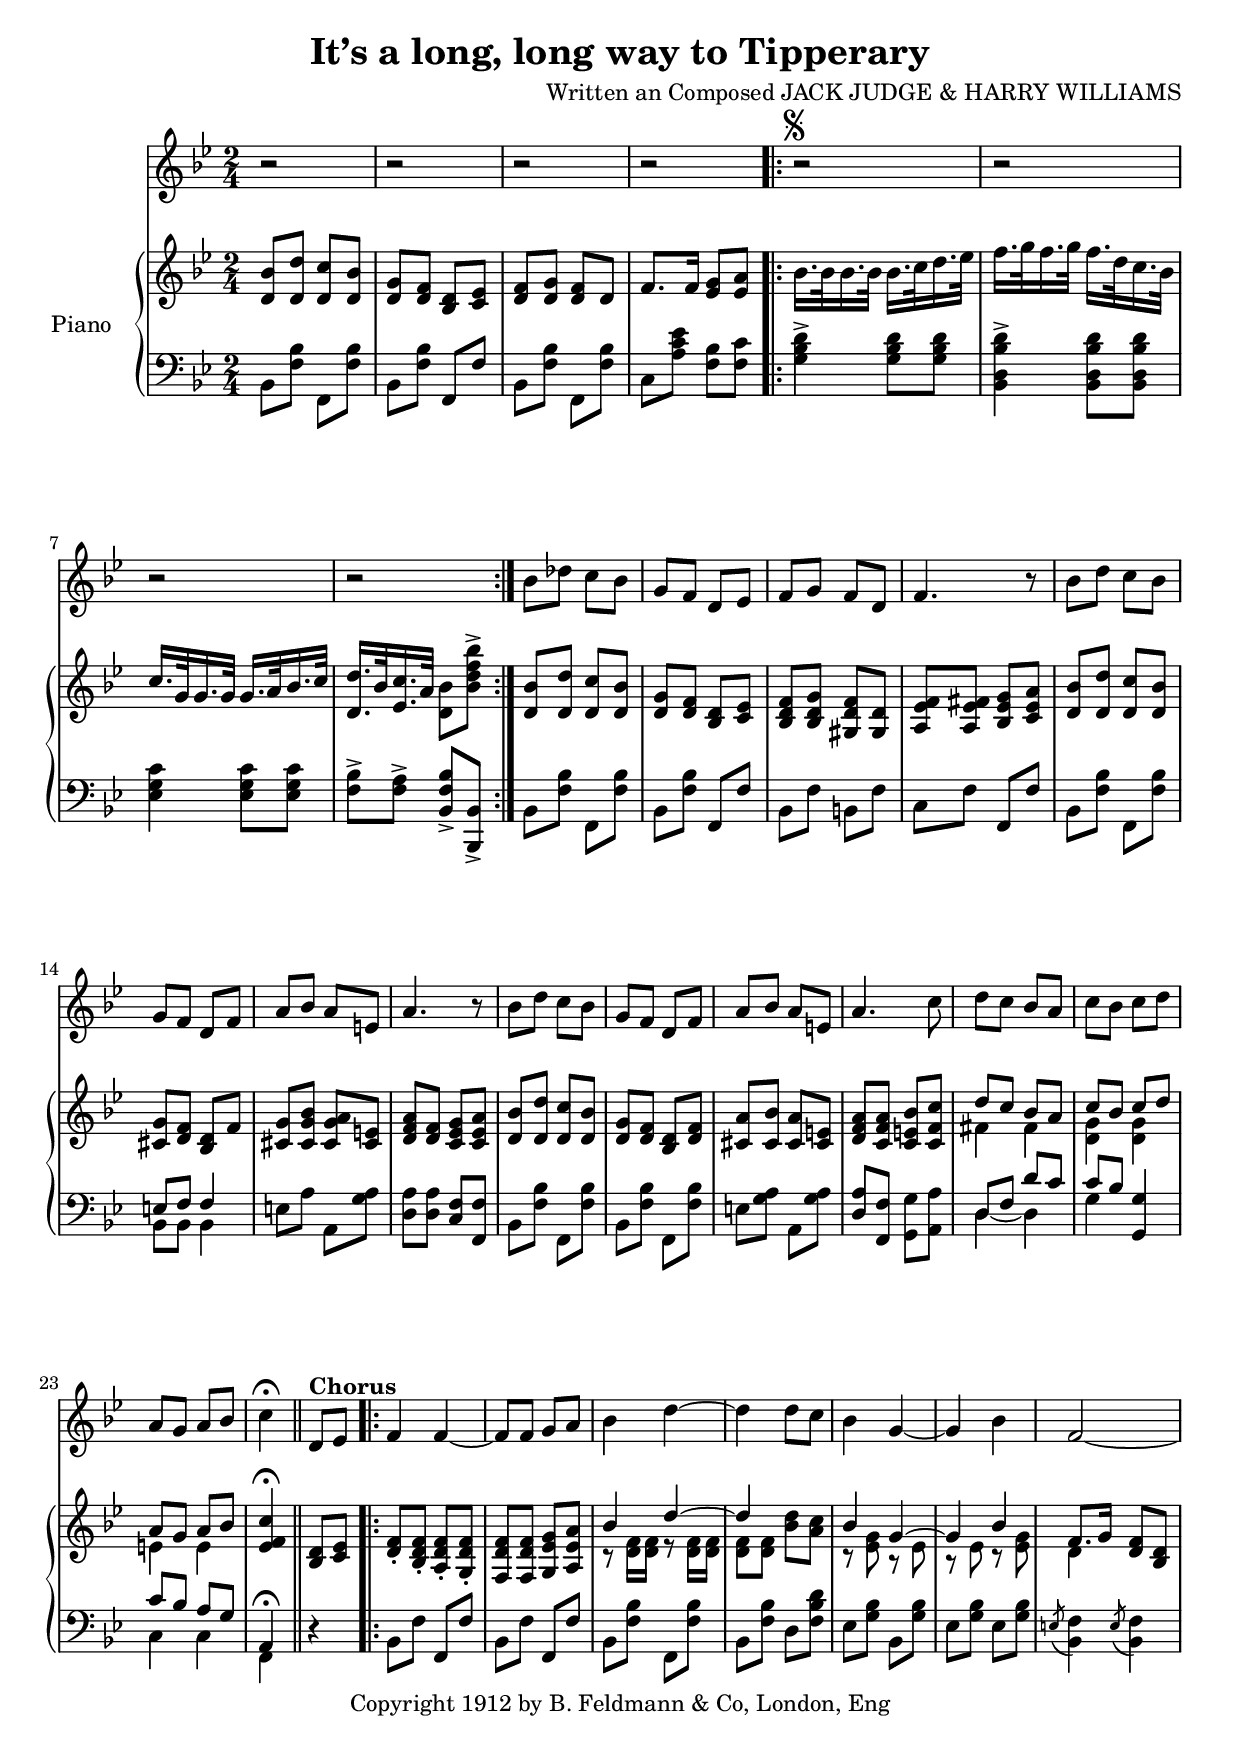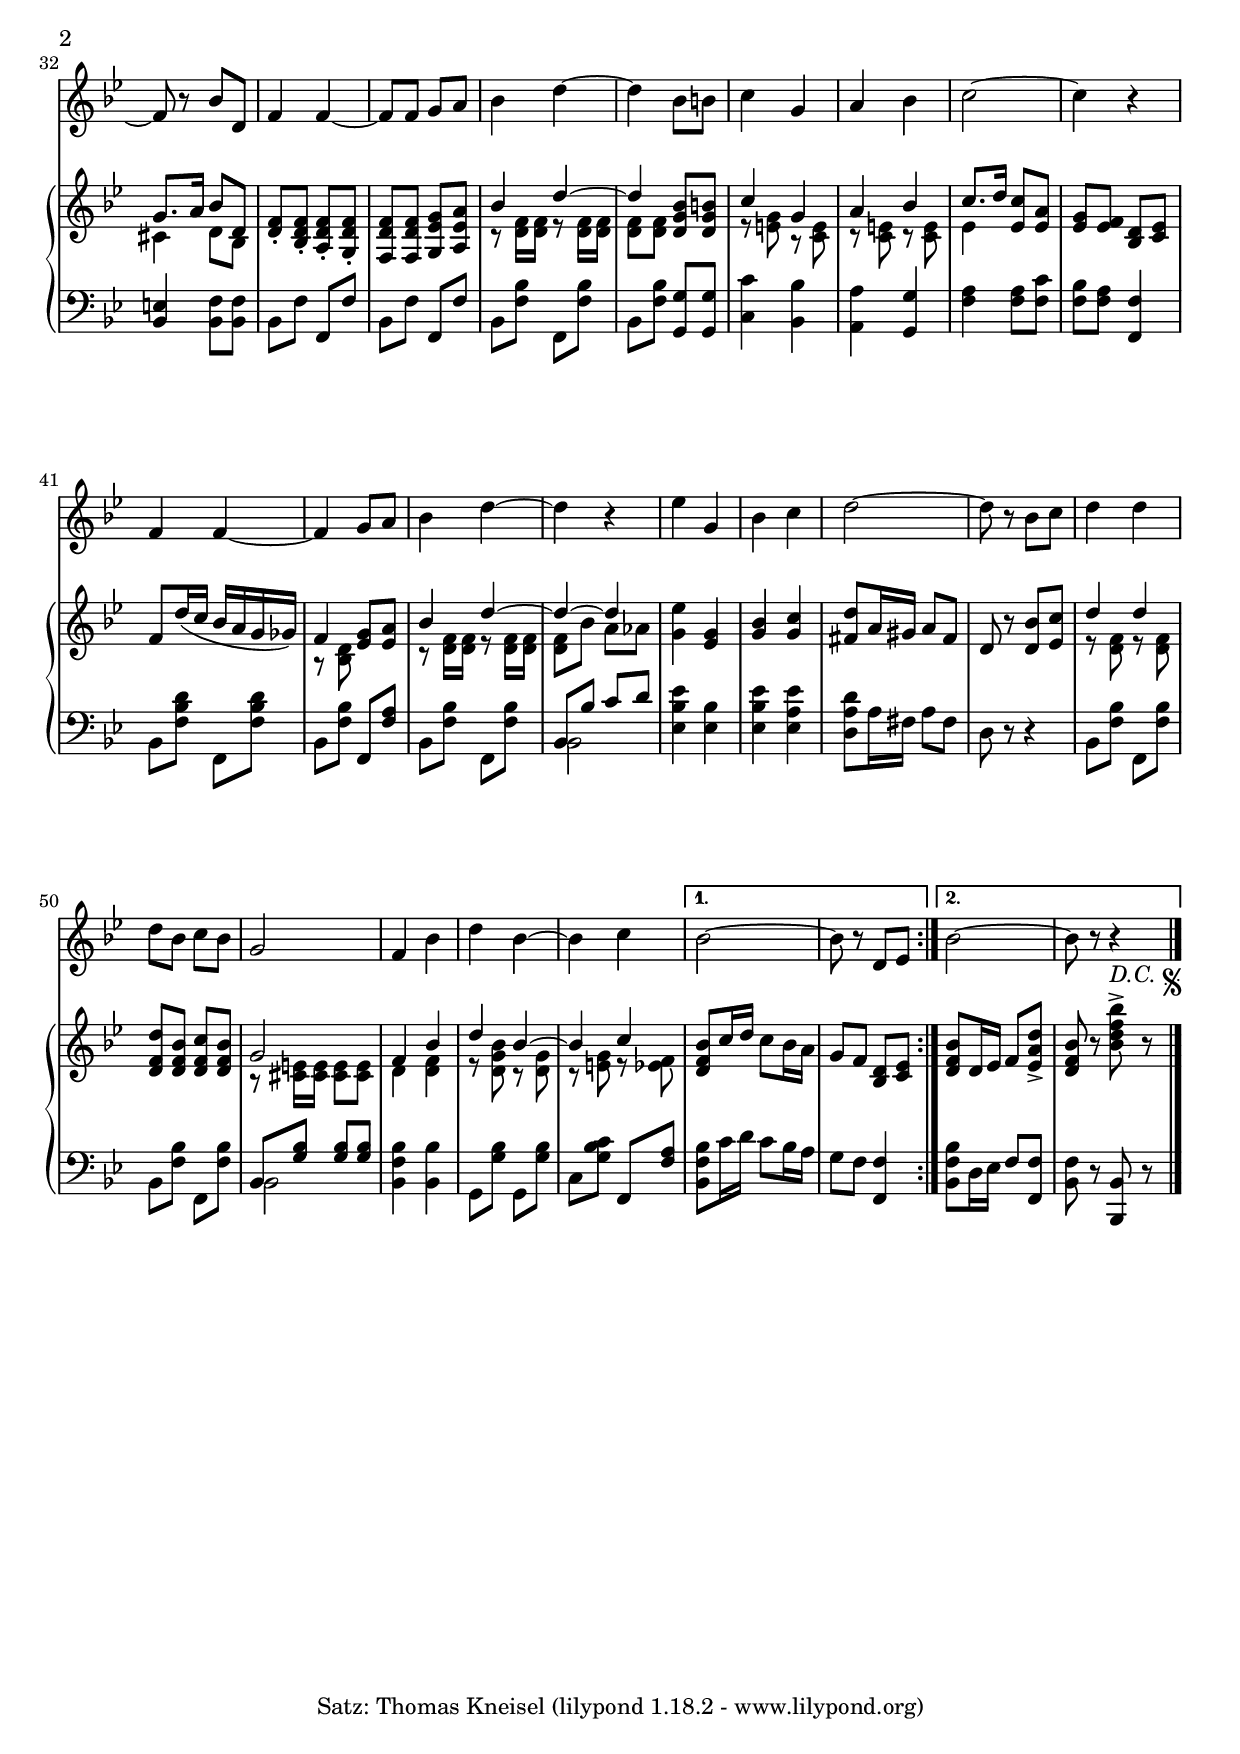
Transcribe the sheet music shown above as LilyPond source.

\version "2.18.2"

\header {
  % The following fields are centered
  %dedication = "Dedication"
  title = "It’s a long, long way to Tipperary"
  % subtitle = "subtitle"
  %subsubtitle = "Subsubtitle"

  % The following fields are evenly spread on one line
  % the field "instrument" also appears on following pages
  %instrument = \markup \with-color #green "Instrument"
  % poet = "poet"
  composer = "Written an Composed JACK JUDGE & HARRY WILLIAMS"

  % The following fields are placed at opposite ends of the same line
  % meter = "Meter"
  % arranger = "arranger"
  % The following fields are centered at the bottom
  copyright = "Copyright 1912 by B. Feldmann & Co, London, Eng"
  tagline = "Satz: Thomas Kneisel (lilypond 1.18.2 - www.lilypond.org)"
}

singerMelody = \new Voice = "melody"
\relative c'' {
  \clef "treble" \key bes \major \time 2/4
  r2 |
  r2 |
  r2 |
  r2 |
  \repeat volta 2 {
    r2^\markup { \musicglyph #"scripts.segno" } |
    r2 |
    r2 |
    r2 |
  }

  bes8 des c bes |
  g8 f d es |
  f8 g f d |
  f4. r8 |
  bes8 d c bes |
  g8 f d f |
  a8 bes a e |
  a4. r8 |
  bes8 d c bes |
  g8 f d f |
  a8 bes a e |
  a4. c8|
  d8 c bes a |
  c8 bes c d |
  a8 g a bes |
  c4\fermata \bar "||"  d,8^\markup { \bold Chorus } es |

  \repeat volta 2 {
    f4 f~ |
    f8 f g a |
    bes 4 d~ |
    d4 d8 c |
    bes4 g~ |
    g4  bes |
    f2~ |
    f8 r bes d, |
    f4 f~ |
    f8 f g a |
    bes4 d~ |
    d4 bes8 b |
    c4 g |
    a4 bes |
    c2~ |
    c4 r |
    f,4 f~ |
    f4 g8 a |
    bes4 d~ |
    d4 r |
    es4 g, |
    bes4 c |
    d2~ |
    d8 r bes c |
    d4 d |
    d8 bes c bes |
    g2 |
    f4 bes |
    d4 bes~ |
    bes4 c |
  }
  \alternative {
    {
      bes2~ |
      bes8 r d, es |
    }
    {
      bes'2~ |
      bes8 r r4_\markup { \italic D.C. \small \musicglyph #"scripts.segno" } |
      \bar "|."
    }
  }
}

pianoUpper = \new Voice \relative c' {
  \clef "treble" \key bes \major \time 2/4
  <d bes'>8 <d d'> < d c'> <d bes'> |
  <d g>8 <d f> <bes d> <c es> |
  <d f>8 <d g> <d f> d |
  f8. f16 <es g>8 <es a> |

  \repeat volta 2 {
    bes'16. bes 32 bes 16. bes 32 bes16. c32 d16. es32 |
    f16. g32 f16. g32 f16. d32 c16. bes32 |
    c16. g32 g16. g32 g16. a32 bes16. c32 |
    <d, d'>16. bes'32 <es, c'>16. a32 <d, bes'>8 <bes' d f bes>-> |
  }

  <d, bes'>8 <d d'> <d c'> <d bes'> |
  <d g>8 <d f> <bes d> <c es> |
  <bes d f>8 <bes d g> <gis d' f> <gis d'> |
  <a es' f>8 <a es' fis> <bes es g> <c es a> |
  <d bes'>8 <d d'> <d c'> <d bes'> |
  <cis g'>8 <d f> <bes d> f' |
  <cis g'>8 <cis g' bes> <cis g' a> <cis e> |
  <d f a>8 <d f> <c es g> <c es a> |
  <d bes'>8 <d d'> <d c'> <d bes'> |
  <d g>8 <d f> <bes d> <d f> |
  <cis a'>8 <cis bes'> <cis a'> <cis e> |
  <d f a>8 <c f a> <c e bes'> <c f c'> |
  << { d'8 c bes a } \\ { fis4 fis } >> |
  << { c'8 bes c d } \\ { <d, g>4 <d g> } >> |
  << { a'8 g a bes } \\ { e,4 e } >> |
  <es f c'>4\fermata \bar "||"  <bes d>8 <c es> |

  \repeat volta 2 {
    <d f>8-. <bes d f>-. <a d f>-. <g d' f>-. |
    <f d' f>8 <f d' f> <g es' g > <a es' a> |
    << { bes'4 d~ d s } \\ { r8 <d, f>16 <d f> r8 <d f>16 <d f> <d f>8 <d f> <bes' d> <a c> } >> |
    << { bes4 g~ g bes } \\ { r8 <es, g> r es r es r <es g> } >> |
    << { f8. g16  <d f>8 <bes d> } \\ { d4 s } >> |
    << { g8. a16  bes8 d, } \\ { cis4 d8 bes } >> |
    <d f>8-. <bes d f>-. <a d f>-. <g d' f>-. |
    <f d' f>8 <f d' f> <g es' g> <a es' a> |
    << { bes'4 d~ d } \\ { r8 <d, f>16 <d f> r8 <d f>16 <d f> <d f>8 <d f>  } >> < d g bes>8 <d g b> |
    << { c'4 g } \\ { r8 <e g> r <c e> } >> |
    << { a'4 bes } \\ { r8 <c, e> r <c e> } >> |
    << { c'8. d16 } \\ { es,4 } >> <es c'>8 <es a> |
    <es g>8 <es f> <bes d> <c es> |
    f8 d'16( c bes a g ges) |
    << { f4 } \\ { r8 <bes, d> } >> <es g> <es a> |
    << { bes'4 d~ d~ d } \\ { r8 <d, f>16 <d f> r8 <d f>16 <d f> <d f>8 bes' a as } >> |
    <g es'>4 <es g> |
    <g bes>4 <g c> |
    <fis d'>8 a16 gis a8 fis |
    d8 r <d bes'> <es c'> |
    << { d'4 d } \\ { r8 <d, f> r <d f> } >> |
    <d f d'>8 <d f bes> <d f c'> <d f bes> |
    << { g2 f4 bes } \\ { r8 <cis, e>16 <cis e> <cis e>8 <cis e> d4 <d f> } >> |
    << { d'4 bes~ bes c } \\ { r8 <d, g bes> r <d g> r <e g> r <es f> } >> |
  }
  \alternative {
    {
      < d f bes>8 c'16 d c8 bes16 a |
      g8 f <bes, d> <c es> |
    }
    {
      <d f bes>8 d16 es f8 <es a d>-> |
      <d f bes>8 r <bes' d f bes>-> r |
      \bar "|."
    }
  }
}

pianoLower = \new Voice \relative c' {
  \clef "bass" \key bes \major \time 2/4
  bes,8 <f' bes> f, <f' bes> |
  bes,8 <f' bes> f, f' |
  bes,8 <f' bes> f, <f' bes> |
  c8 <a' c es> <f bes> <f c'> |

  \repeat volta 2 {
    <g bes d>4-> <g bes d>8<g bes d> |
    <bes, d bes' d>4-> <bes d bes' d>8 <bes d bes' d> |
    <es g c>4 <es g c>8 <es g c> |
    <f bes>8-> <f a>-> <bes, f' bes>-> <bes, bes'>-> |
  }

  bes'8 <f' bes> f, <f' bes> |
  bes,8 <f' bes> f, f' |
  bes,8 f' b, f' |
  c8 f f, f' |
  bes,8 <f' bes> f, <f' bes> |
  << { e8 f f4 } \\ { bes,8 bes bes4 } >> |
  e8 a a, <g' a> |
  <d a'>8 <d a'> <c f> <f, f'> |
  bes8 <f' bes> f, <f' bes> |
  bes,8 <f' bes> f, <f' bes> |
  e8 <g a> a, <g'a> |
  <d a'>8 <f, f'> <g g'> <a a'> |
  << { d8 f d' c } \\ { d,4~ d } >> |
  << { c'8 bes <g, g'>4 } \\ { g'4 s } >> |
  << { c8 bes a g } \\ { c,4 c } >> |
  << { a4\fermata } \\ { f4 } >> \bar "||"  r4 |

  \repeat volta 2 {
    bes8 f' f, f' |
    bes,8 f' f, f' |
    bes,8 <f' bes> f, <f' bes> |
    bes,8 <f' bes> d <f bes d> |
    es8 <g bes> bes, <g' bes> |
    es8 <g bes> es <g bes> |
    \acciaccatura e8 <bes f'>4 \acciaccatura e8 <bes f'>4 |
    <bes e >4 <bes f'>8 <bes f'> |
    bes8 f' f, f' |
    bes,8 f' f, f' |
    bes,8 <f' bes> f, <f' bes> |
    bes,8 <f' bes> <g, g'> <g g'> |
    <c c'>4 <bes bes'> |
    <a a'> <g g'> |
    <f' a>4 <f a>8 <f c'> |
    <f bes>8 <f a> <f, f'>4 |
    bes8 <f' bes d> f, <f' bes d> |
    bes,8 <f' bes> f, <f' a> |
    bes,8 <f' bes> f, <f' bes> |
    << { bes, bes' c d } \\ { bes,2 } >> |
    <es bes' es>4 <es bes'> |
    <es bes' es>4 <es a es'> |
    <d a' d>8 a'16 fis a8 fis |
    d8 r r4 |
    bes8 <f' bes> f, <f' bes> |
    bes,8 <f' bes> f, <f' bes> |
    << { bes,8 <g' bes> <g bes> <g bes> } \\ { bes,2 } >> |
    <bes f' bes>4 <bes bes'> |
    g8 <g' bes> g, <g' bes> |
    c,8 <g' bes c> f, <f' a> |
  }
  \alternative {
    {
      <bes, f' bes>8 c'16 d c8 bes16 a |
      g8 f <f, f'>4 |
    }
    {
      <bes f' bes>8 d16 es f8 <f, f'> |
      <bes f'>8 r <bes, bes'> r |
      \bar "|."
    }
  }
}

\book {
  % This is for printing
  \score {
    <<
      \singerMelody
      \new PianoStaff {
        <<
          \set PianoStaff.instrumentName = #"Piano  "
          \new Staff { \pianoUpper }
          \new Staff { \pianoLower }
        >>
      }
    >>


    \layout { }
  }

  % This is to create proper MIDI output
  \score {
    \singerMelody

    \midi { }
  }
}
